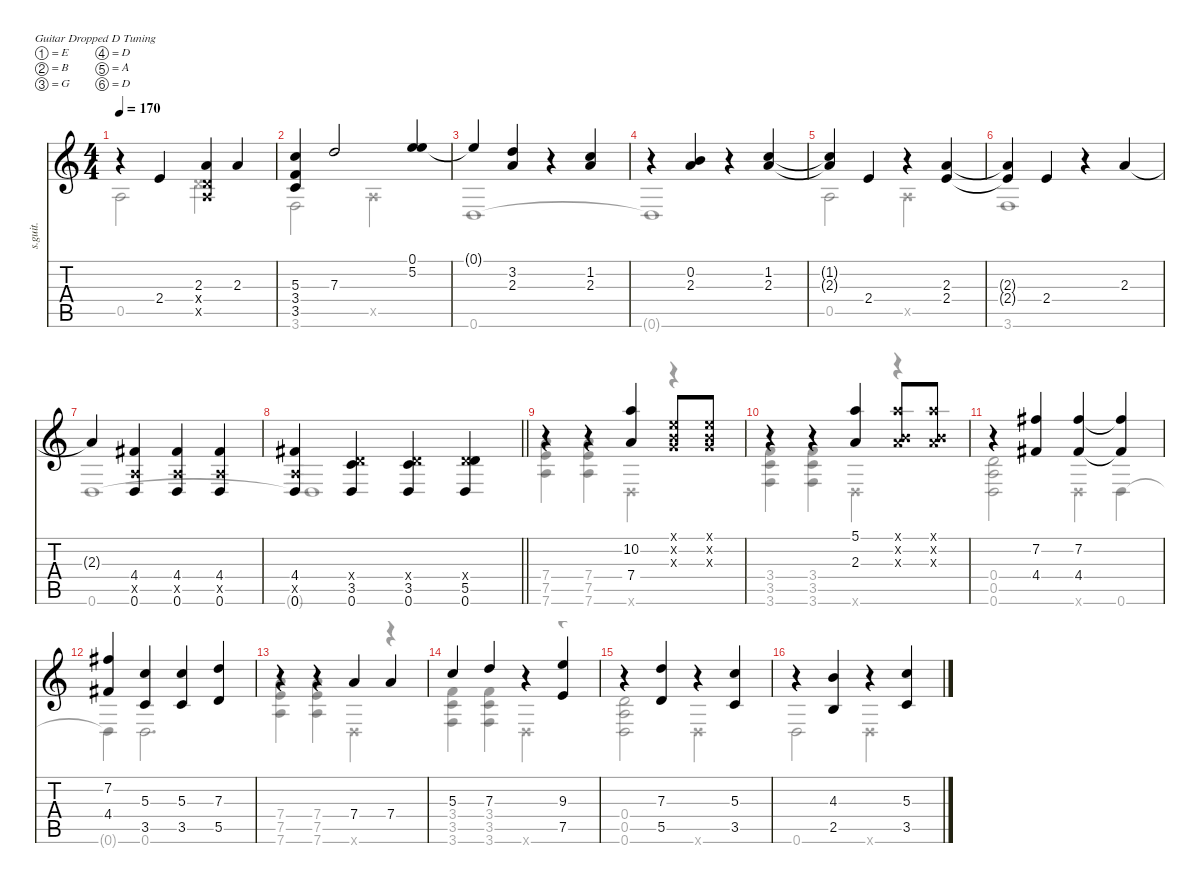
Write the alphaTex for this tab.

\defaultSystemsLayout 4
\hideDynamics
\bracketExtendMode nobrackets
\otherSystemsTrackNameOrientation horizontal
\track ("Track 1" "s.guit.") {instrument acousticguitarsteel}
\staff {score tabs}
\tuning (E4 B3 G3 D3 A2 D2)
\voice
\ts (4 4)
\tempo 170
\clef g2
\scale
0.977526
\ks c
r.4{dy mp beam Up} 2.4.4{beam Up} (2.3 0.4{x} 0.5{x}).4{dy f beam Up} 2.3.4{beam Up} |
\scale
1.06074 (5.3 3.4 3.5).4{beam Up} 7.3.2{beam Up} (0.1 5.2).4{beam Up} |
\scale
0.969632 0.1{t}.4{beam Up} (3.2 2.3).4{beam Up} r.4{beam Up} (1.2 2.3).4{beam Up} |
\scale
0.969632 r.4{beam Up} (0.2 2.3).4{beam Up} r.4{beam Up} (1.2 2.3).4{beam Up} |
\scale
1.06074 (1.2{t} 2.3{t}).4{beam Up} 2.4.4{dy mp beam Up} r.4{beam Up} (2.3 2.4).4{dy f beam Up} |
\scale
0.969632 (2.3{t} 2.4{t}).4{beam Up} 2.4.4{dy mp beam Up} r.4{beam Up} 2.3.4{dy f beam Up} |
\scale
0.969632 2.3{t}.4{beam Up} (4.4{acc #} 0.5{x} 0.6).4{dy p beam Up} (4.4{acc #} 0.5{x} 0.6).4{dy mp beam Up} (4.4{acc #} 0.5{x} 0.6).4{beam Up} |
\scale
1.05379
\barLineRight lightlight
(4.4{acc #} 0.5{x} 0.6).4{dy mf beam Up} (0.4{x} 3.5 0.6).4{beam Up} (0.4{x} 3.5 0.6).4{dy f beam Up} (0.4{x} 5.5 0.6).4{beam Up} |
\scale
0.973105 r.4{beam Up} r.4{beam Up} (10.2 7.4).4{beam Up} (0.1{x} 0.2{x} 0.3{x}).8{beam Up} (0.1{x} 0.2{x} 0.3{x}).8{beam Up} |
\scale
0.973105 r.4{beam Up} r.4{beam Up} (5.1 2.3).4{beam Up} (5.1{x} 0.2{x} 2.3{x}).8{beam Up} (5.1{x} 0.2{x} 2.3{x}).8{beam Up} |
\scale
1.07126 r.4{beam Up} (7.2{acc #} 4.4{acc #}).4{beam Up} (7.2{acc #} 4.4{acc #}).4{beam Up} (7.2{t acc #} 4.4{t acc #}).4{beam Up} |
\scale
0.948579 (7.2{acc #} 4.4{acc #}).4{dy mf beam Up} (5.3 3.5).4{dy f beam Up} (5.3 3.5).4{beam Up} (7.3 5.5).4{beam Up} |
\scale
0.980158 r.4{beam Up} r.4{beam Up} 7.4.4{beam Up} 7.4.4{dy mf beam Up} |
\scale
1.06074 5.3.4{beam Up} 7.3.4{beam Up} r.4{beam Up} (9.3 7.5).4{dy f beam Up} |
\scale
0.969632 r.4{beam Up} (7.3 5.5).4{beam Up} r.4{beam Up} (5.3 3.5).4{beam Up} |
\scale
0.969632 r.4{beam Up} (4.3 2.5).4{beam Up} r.4{beam Up} (5.3 3.5).4{beam Up}
\voice
\clef g2
\ottava regular
\simile none
\scale
0.977526
\ks c
0.5.2{dy f beam Down} 0.4{x}.2{dy mp beam Down} |
\scale
1.06074 3.6.2{dy f beam Down} 0.5{x}.2{dy mp beam Down} |
\scale
0.969632 0.6.1{dy f beam Down} |
\scale
0.969632 0.6{t}.1{beam Down} |
\scale
1.06074 0.5.2{beam Down} 0.5{x}.2{dy mp beam Down} |
\scale
0.969632 3.6.1{dy f beam Down} |
\scale
0.969632 0.6.1{beam Down} |
\scale
1.05379
\barLineRight lightlight
0.6{t}.1{beam Down} |
\scale
0.973105 (7.4 7.5 7.6).4{beam Down} (7.4 7.5 7.6).4{beam Down} 0.6{x}.4{dy mf beam Down} r.4{beam Down} |
\scale
0.973105 (3.4 3.5 3.6).4{dy f beam Down} (3.4 3.5 3.6).4{beam Down} 0.6{x}.4{dy mf beam Down} r.4{beam Down} |
\scale
1.07126 (0.4 0.5 0.6).2{beam Down} 0.6{x}.4{beam Down} 0.6.4{dy f beam Down} |
\scale
0.948579 0.6{t}.4{beam Down} 0.6.2{d dy mf beam Down} |
\scale
0.980158 (7.4 7.5 7.6).4{dy f beam Down} (7.4 7.5 7.6).4{beam Down} 0.6{x}.4{beam Down} r.4{beam Down} |
\scale
1.06074 (3.4 3.5 3.6).4{beam Down} (3.4 3.5 3.6).4{beam Down} 0.6{x}.4{dy mf beam Down} r.4{beam Down} |
\scale
0.969632 (0.4 0.5 0.6).2{beam Down} 0.6{x}.2{beam Down} |
\scale
0.969632 0.6.2{beam Down} 0.6{x}.2{beam Down}
